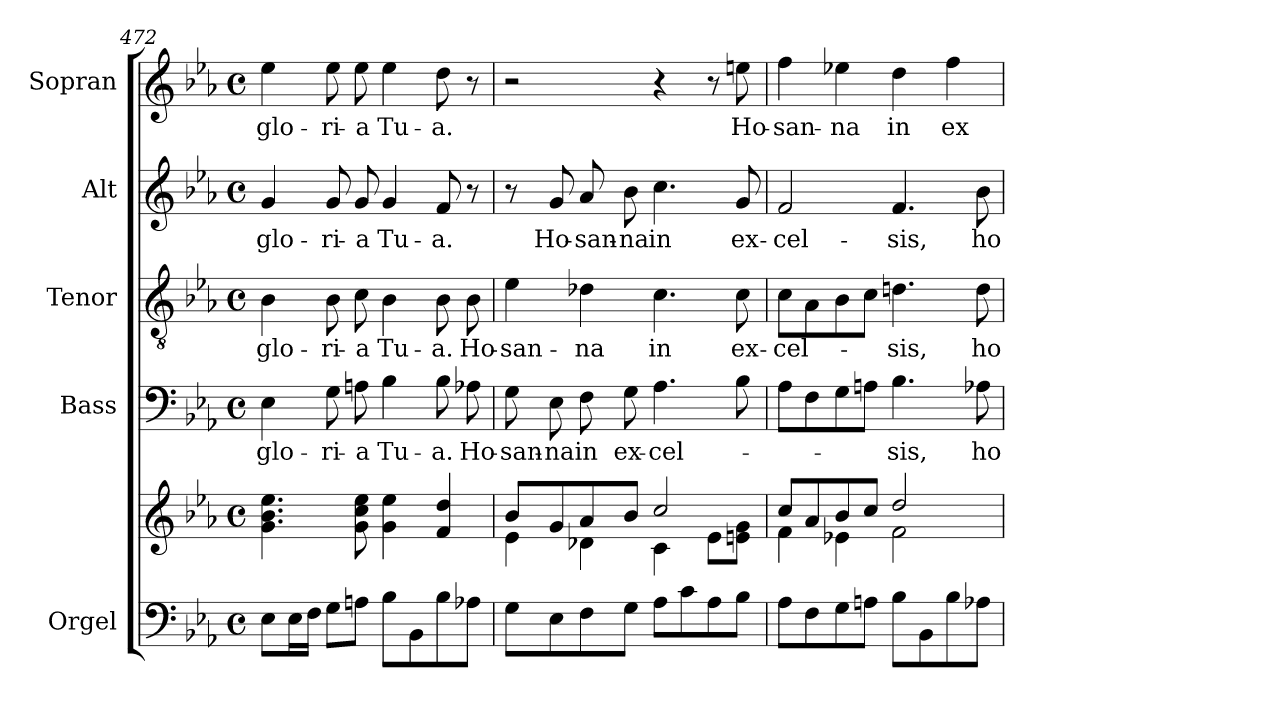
**kern	**kern	**kern	**text	**kern	**text	**kern	**text	**kern	**text
*part5	*part5	*part4	*part4	*part3	*part3	*part2	*part2	*part1	*part1
*staff6	*staff5	*staff4	*staff4	*staff3	*staff3	*staff2	*staff2	*staff1	*staff1
*I"Orgel	*	*I"Bass	*	*I"Tenor	*	*I"Alt	*	*I"Sopran	*
*I'Org.	*	*I'B.	*	*I'T.	*	*I'A.	*	*I'S.	*
*clefF4	*clefG2	*clefF4	*	*clefGv2	*	*clefG2	*	*clefG2	*
*k[b-e-a-]	*k[b-e-a-]	*k[b-e-a-]	*	*k[b-e-a-]	*	*k[b-e-a-]	*	*k[b-e-a-]	*
*E-:	*E-:	*E-:	*	*E-:	*	*E-:	*	*E-:	*
*M4/4	*M4/4	*M4/4	*	*M4/4	*	*M4/4	*	*M4/4	*
*met(c)	*met(c)	*met(c)	*	*met(c)	*	*met(c)	*	*met(c)	*
=472	=472	=472	=472	=472	=472	=472	=472	=472	=472
!	!	!	!LO:LY:b	!	!LO:LY:b	!	!LO:LY:b	!	!LO:LY:b
8E-\L	4.g\ 4.b-\ 4.ee-\	4E-\	glo-	4B-\	glo-	4g/	glo-	4ee-\	glo-
16E-\L	.	.	.	.	.	.	.	.	.
16F\JJ	.	.	.	.	.	.	.	.	.
!	!	!	!LO:LY:b	!	!LO:LY:b	!	!LO:LY:b	!	!LO:LY:b
8G\L	.	8G\	-ri-	8B-\	-ri-	8g/	-ri-	8ee-\	-ri-
!	!	!	!LO:LY:b	!	!LO:LY:b	!	!LO:LY:b	!	!LO:LY:b
8An\J	8g\ 8cc\ 8ee-\	8An\	-a	8c\	-a	8g/	-a	8ee-\	-a
!	!	!	!LO:LY:b	!	!LO:LY:b	!	!LO:LY:b	!	!LO:LY:b
8B-\L	4g\ 4ee-\	4B-\	Tu-	4B-\	Tu-	4g/	Tu-	4ee-\	Tu-
8BB-\	.	.	.	.	.	.	.	.	.
!	!	!	!LO:LY:b	!	!LO:LY:b	!	!LO:LY:b	!	!LO:LY:b
8B-\	4f/ 4dd/	8B-\	-a.	8B-\	-a.	8f/	-a.	8dd\	-a.
!	!	!	!LO:LY:b	!	!LO:LY:b	!	!	!	!
8A-X\J	.	8A-X\	Ho-	8B-\	Ho-	8r	.	8r	.
=473	=473	=473	=473	=473	=473	=473	=473	=473	=473
*	*^	*	*	*	*	*	*	*	*
!	!	!	!	!LO:LY:b	!	!LO:LY:b	!	!	!	!
8G\L	8b-/L	4e-\	8G\	-san-	4e-\	-san-	8r	.	2r	.
!	!	!	!	!LO:LY:b	!	!	!	!LO:LY:b	!	!
8E-\	8g/	.	8E-\	-na	.	.	8g/	Ho-	.	.
!	!	!	!	!LO:LY:b	!	!LO:LY:b	!	!LO:LY:b	!	!
8F\	8a-/	4d-X\	8F\	in	4d-X\	-na	8a-/	-san-	.	.
!	!	!	!	!LO:LY:b	!	!	!	!LO:LY:b	!	!
8G\J	8b-/J	.	8G\	ex-	.	.	8b-\	-na	.	.
!	!	!	!	!LO:LY:b	!	!LO:LY:b	!	!LO:LY:b	!	!
8A-\L	2cc/	4c\	4.A-\	-cel-	4.c\	in	4.cc\	in	4r	.
8c\	.	.	.	.	.	.	.	.	.	.
8A-\	.	8e-\L	.	.	.	.	.	.	8r	.
!	!	!	!	!	!	!LO:LY:b	!	!LO:LY:b	!	!LO:LY:b
8B-\J	.	8en\ 8g\J	8B-\	.	8c\	ex-	8g/	ex-	8een\	Ho-
!!LO:LB:g=z
=474	=474	=474	=474	=474	=474	=474	=474	=474	=474	=474
!	!	!	!	!	!	!LO:LY:b	!	!LO:LY:b	!	!LO:LY:b
8A-\L	8cc/L	4f\	8A-\L	.	8c\L	-cel-	2f/	-cel-	4ff\	-san-
8F\	8a-/	.	8F\	.	8A-\	.	.	.	.	.
!	!	!	!	!	!	!	!	!	!	!LO:LY:b
8G\	8b-/	4e-X\	8G\	.	8B-\	.	.	.	4ee-X\	-na
8An\J	8cc/J	.	8An\J	.	8c\J	.	.	.	.	.
!	!	!	!	!LO:LY:b	!	!LO:LY:b	!	!LO:LY:b	!	!LO:LY:b
8B-\L	2dd/	2f\	4.B-\	-sis,	4.dn\	-sis,	4.f/	-sis,	4dd\	in
8BB-\	.	.	.	.	.	.	.	.	.	.
!	!	!	!	!	!	!	!	!	!	!LO:LY:b
8B-\	.	.	.	.	.	.	.	.	4ff\	ex-
!	!	!	!	!LO:LY:b	!	!LO:LY:b	!	!LO:LY:b	!	!
8A-X\J	.	.	8A-X\	ho-	8d\	ho-	8b-\	ho-	.	.
*	*v	*v	*	*	*	*	*	*	*	*
=	=	=	=	=	=	=	=	=	=
*-	*-	*-	*-	*-	*-	*-	*-	*-	*-
